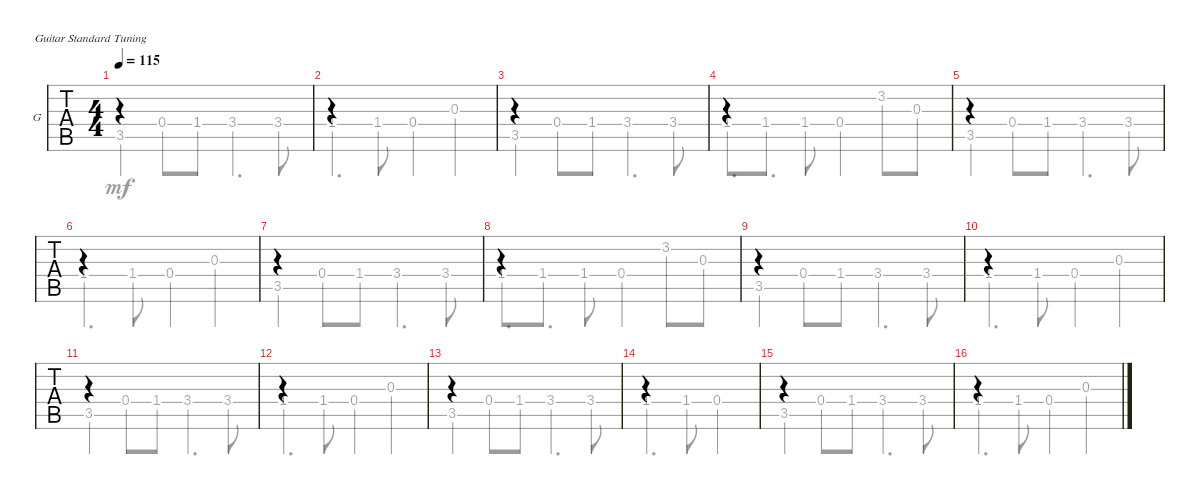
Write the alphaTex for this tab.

\bracketExtendMode groupsimilarinstruments
\firstSystemTrackNameOrientation horizontal
\otherSystemsTrackNameOrientation horizontal
\track ("Guitar (Var 2)" "G") {instrument acousticguitarsteel}
\staff {tabs}
\tuning (E4 B3 G3 D3 A2 E2)
\voice
\ts (4 4)
\tempo 115
\clef g2
\ks eb
|
|
|
|
|
|
|
|
|
|
|
|
|
|
|
\voice
\clef g2
\ks eb
3.5.4{dy mf} 0.4.8 1.4.8 3.4.4{d} 3.4.8 |
1.4.4{d} 1.4.8 0.4.4 0.3.4 |
3.5.4 0.4.8 1.4.8 3.4.4{d} 3.4.8 |
1.4.8{d} 1.4.8{d} 1.4.8 0.4.4 3.2.8 0.3.8 |
3.5.4 0.4.8 1.4.8 3.4.4{d} 3.4.8 |
1.4.4{d} 1.4.8 0.4.4 0.3.4 |
3.5.4 0.4.8 1.4.8 3.4.4{d} 3.4.8 |
1.4.8{d} 1.4.8{d} 1.4.8 0.4.4 3.2.8 0.3.8 |
3.5.4 0.4.8 1.4.8 3.4.4{d} 3.4.8 |
1.4.4{d} 1.4.8 0.4.4 0.3.4 |
3.5.4 0.4.8 1.4.8 3.4.4{d} 3.4.8 |
1.4.4{d} 1.4.8 0.4.4 0.3.4 |
3.5.4 0.4.8 1.4.8 3.4.4{d} 3.4.8 |
1.4.4{d} 1.4.8 0.4.2 |
3.5.4 0.4.8 1.4.8 3.4.4{d} 3.4.8 |
1.4.4{d} 1.4.8 0.4.4 0.3.4
